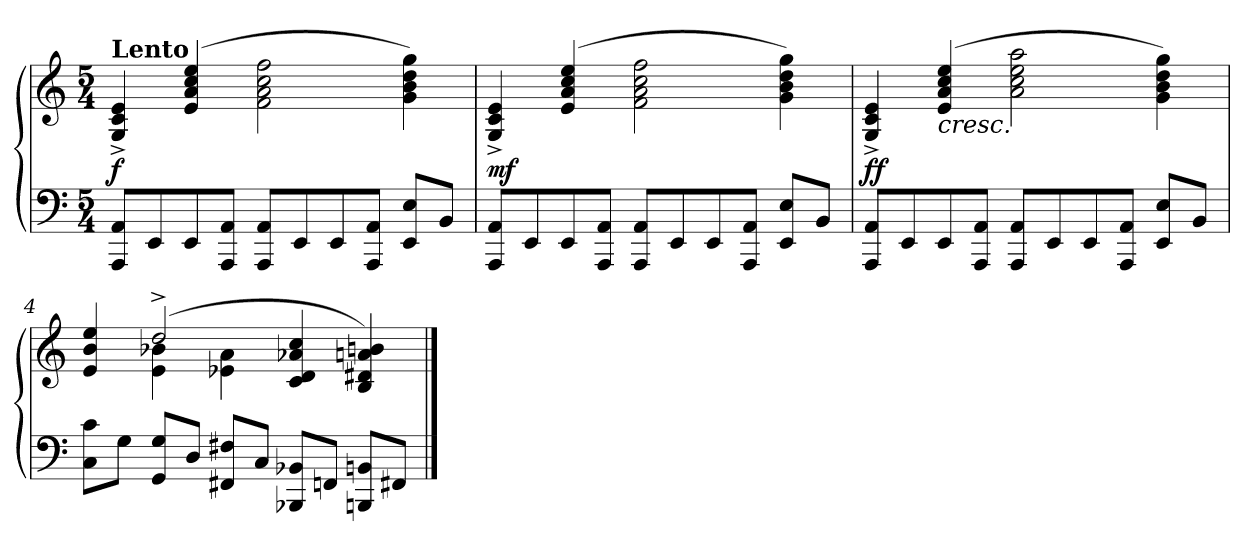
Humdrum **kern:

**kern	**kern	**dynam
*part1	*part1	*part1
*staff2	*staff1	*staff1/2
*clefF4	*clefG2	*
*k[]	*k[]	*
*C:	*C:	*
*M5/4	*M5/4	*
=1	=1	=1
!	!LO:TX:a:B:t=Lento	!
!	!	!LO:DY:b
8AAA/ 8AA/L	4G/^< 4c/^< 4e/^<	f
8EE/	.	.
8EE/	(4e/ 4a/ 4cc/ 4ee/	.
8AAA/ 8AA/J	.	.
8AAA/ 8AA/L	2f\ 2a\ 2cc\ 2ff\	.
8EE/	.	.
8EE/	.	.
8AAA/ 8AA/J	.	.
8EE/ 8E/L	4g\ 4b\ 4dd\ 4gg\)	.
8BB/J	.	.
=2	=2	=2
!	!	!LO:DY:b
8AAA/ 8AA/L	4G/^< 4c/^< 4e/^<	mf
8EE/	.	.
8EE/	(4e/ 4a/ 4cc/ 4ee/	.
8AAA/ 8AA/J	.	.
8AAA/ 8AA/L	2f\ 2a\ 2cc\ 2ff\	.
8EE/	.	.
8EE/	.	.
8AAA/ 8AA/J	.	.
8EE/ 8E/L	4g\ 4b\ 4dd\ 4gg\)	.
8BB/J	.	.
=3	=3	=3
!	!	!LO:DY:b
8AAA/ 8AA/L	4G/^< 4c/^< 4e/^<	ff
8EE/	.	.
!	!LO:TX:b:i:t=cresc.	!
8EE/	(4e/ 4a/ 4cc/ 4ee/	.
8AAA/ 8AA/J	.	.
8AAA/ 8AA/L	2a\ 2cc\ 2ee\ 2aa\	.
8EE/	.	.
8EE/	.	.
8AAA/ 8AA/J	.	.
8EE/ 8E/L	4g\ 4b\ 4dd\ 4gg\)	.
8BB/J	.	.
=4	=4	=4
*	*^	*
8C\ 8c\L	4e/ 4b/ 4ee/	4ryy	.
8G\J	.	.	.
8GG/ 8G/L	(2dd^>/	4e\ 4b-X\	.
8D/J	.	.	.
8FF#X/ 8F#X/L	.	4e-X\ 4a\	.
8C/J	.	.	.
8BBB-X/ 8BB-X/L	4c/ 4d/ 4a-X/ 4cc/	2ryy	.
8FFn/J	.	.	.
8BBBn/ 8BBn/L	4B/ 4d#X/ 4an/ 4bn/)	.	.
8FF#X/J	.	.	.
*	*v	*v	*
==	==	==
*-	*-	*-
